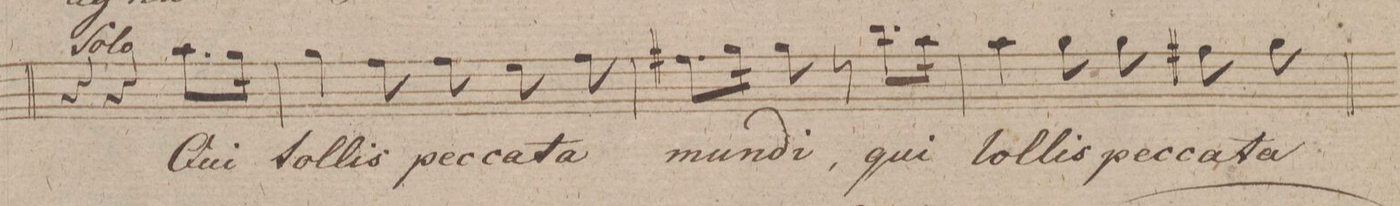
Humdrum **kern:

**kern	**text	**text	**dynam
*I"Alto.	*	*	*
*clefC3	*	*	*
*k[f#]	*	*	*
*met(c)	*	*	*
*M3/4	*	*	*
4r	.	.	.
4r	.	.	.
8.b\L	Qui	.	.
16a\Jk	.	.	.
=102	=102	=102	=102
4a\	tol-	.	.
8g\	-lis	.	.
8g\	pec-	.	.
8f#\	-ca-	.	.
8g\	-ta	.	.
=103	=103	=103	=103
8.g#X\L	mun-	.	.
16a\Jk	.	.	.
8a\	-di,	.	.
8r	.	.	.
8.cc\L	qui	.	.
16b\Jk	.	.	.
=104	=104	=104	=104
4b\	tol-	.	.
8a\	-lis	.	.
8a\	pec-	.	.
8g#X\	-ca-	.	.
8a\	-ta	.	.
=105	=105	=105	=105
*-	*-	*-	*-
